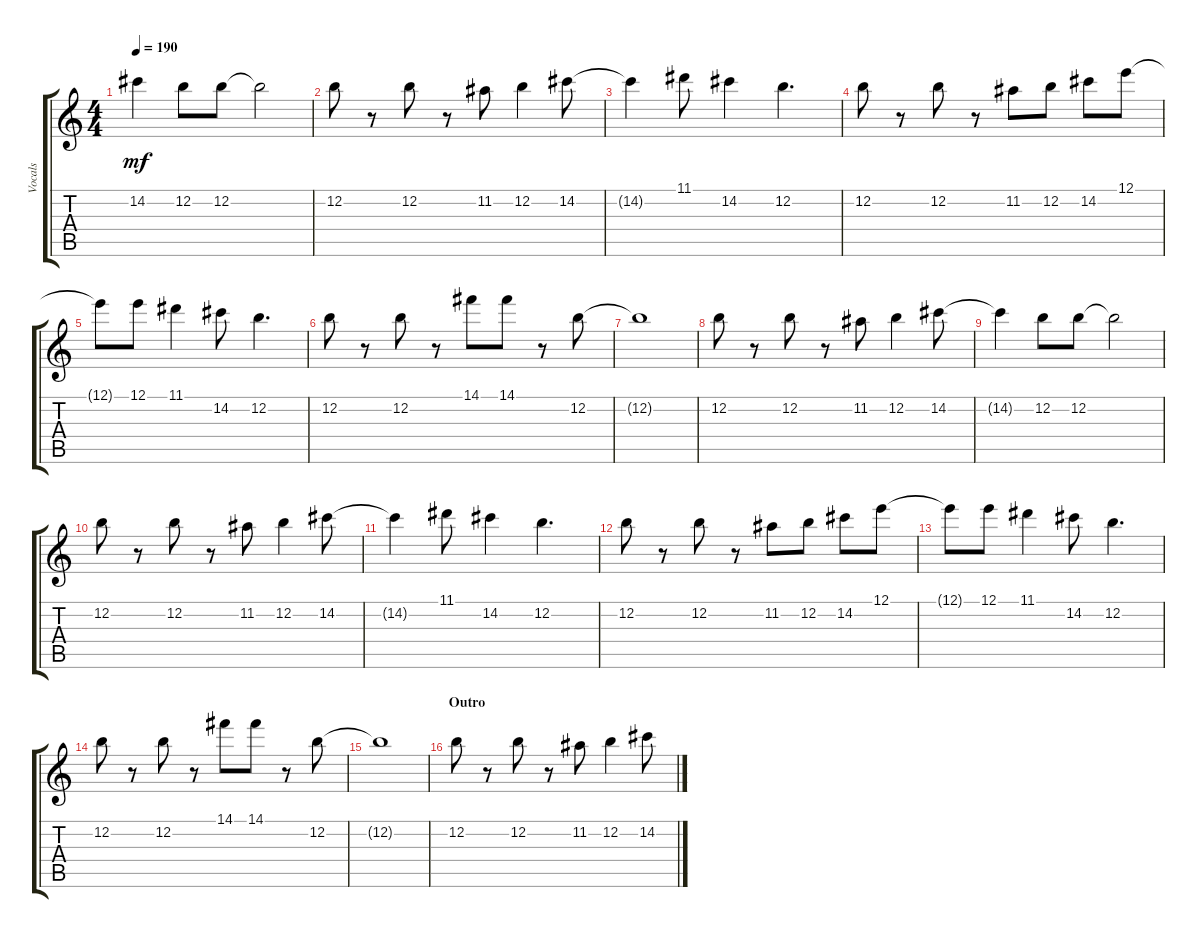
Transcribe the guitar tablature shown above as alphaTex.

\track ("Vocals" "Vocals") {instrument acousticguitarnylon}
\staff {score tabs}
\tuning (E4 B3 G3 D3 A2 E2) {hide}
\ts (4 4)
\tempo 190
\clef g2
\ks c
14.2{t}.4{dy mf} 12.2.8 12.2.8 12.2{t}.2 |
12.2.8 r.8 12.2.8 r.8 11.2.8 12.2.4 14.2.8 |
14.2{t}.4 11.1.8 14.2.4 12.2.4{d} |
12.2.8 r.8 12.2.8 r.8 11.2.8 12.2.8 14.2.8 12.1.8 |
12.1{t}.8 12.1.8 11.1.4 14.2.8 12.2.4{d} |
12.2.8 r.8 12.2.8 r.8 14.1.8 14.1.8 r.8 12.2.8 |
12.2{t}.1 |
12.2.8 r.8 12.2.8 r.8 11.2.8 12.2.4 14.2.8 |
14.2{t}.4 12.2.8 12.2.8 12.2{t}.2 |
12.2.8 r.8 12.2.8 r.8 11.2.8 12.2.4 14.2.8 |
14.2{t}.4 11.1.8 14.2.4 12.2.4{d} |
12.2.8 r.8 12.2.8 r.8 11.2.8 12.2.8 14.2.8 12.1.8 |
12.1{t}.8 12.1.8 11.1.4 14.2.8 12.2.4{d} |
12.2.8 r.8 12.2.8 r.8 14.1.8 14.1.8 r.8 12.2.8 |
12.2{t}.1 |
\section ("" "Outro")
12.2.8 r.8 12.2.8 r.8 11.2.8 12.2.4 14.2.8
